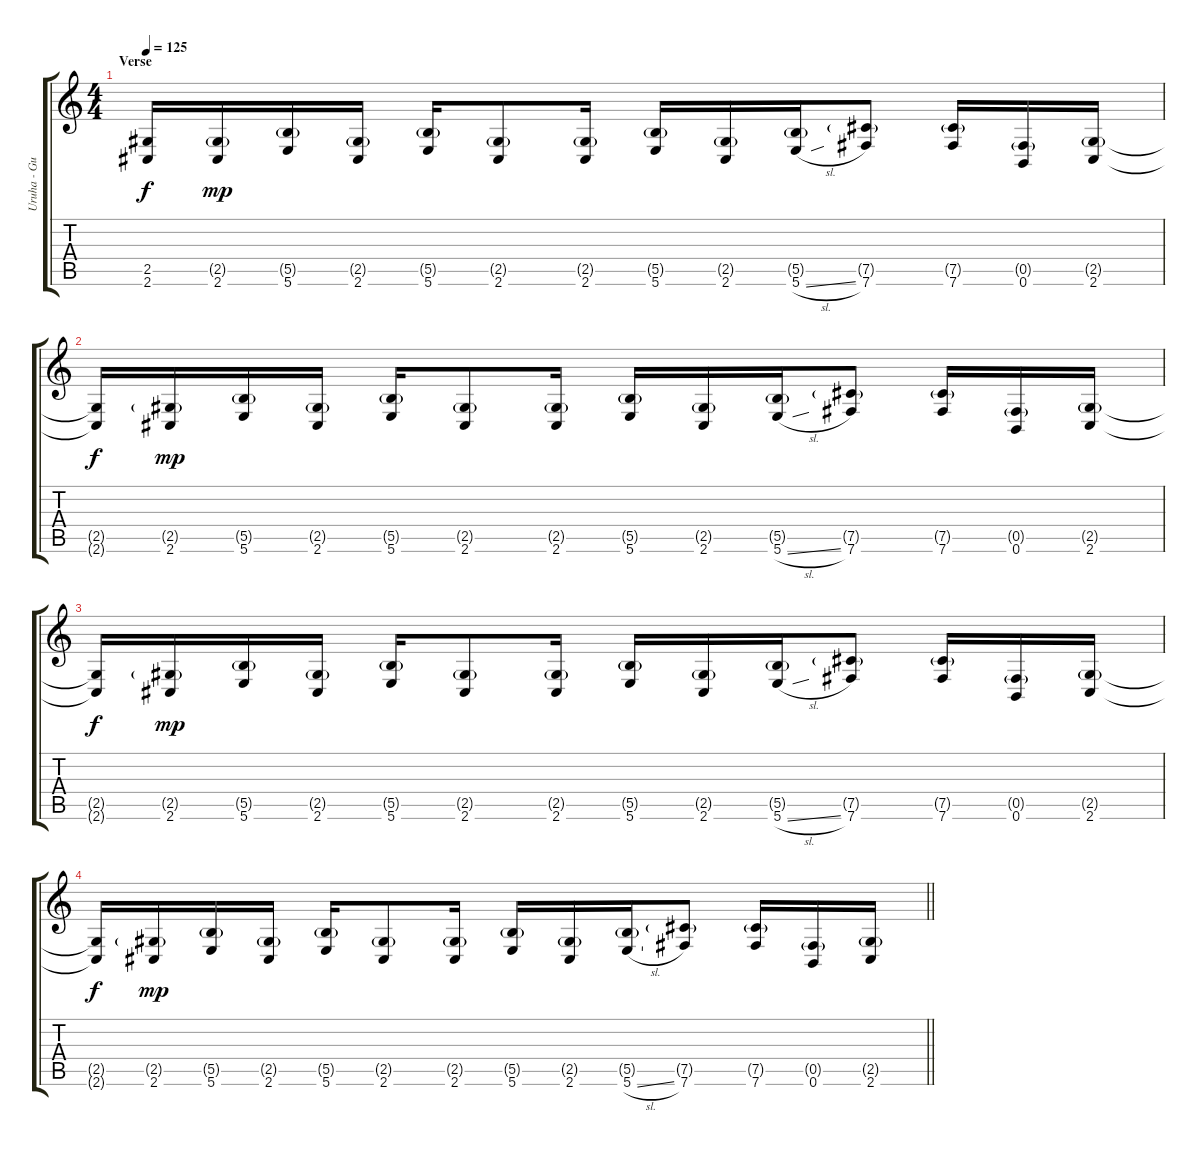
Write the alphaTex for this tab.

\track ("Uruha - Guitar 1" "Uruha - Gu") {instrument overdrivenguitar}
\staff {score tabs}
\tuning (Db4 Ab3 E3 B2 Gb2 B1) {hide}
\ts (4 4)
\section ("" "Verse")
\tempo 125
\clef g2
\ks c
(2.5{t} 2.6{t}).16{dy f} (2.5{g} 2.6).16{dy mp} (5.5{g} 5.6).16 (2.5{g} 2.6).16 (5.5{g} 5.6).16 (2.5{g} 2.6).8 (2.5{g} 2.6).16 (5.5{g} 5.6).16 (2.5{g} 2.6).16 (5.5{g} 5.6{sl}).16 (7.5{g} 7.6).8 (7.5{g} 7.6).16 (0.5{g} 0.6).16 (2.5{g} 2.6).16 |
(2.5{t} 2.6{t}).16{dy f} (2.5{g} 2.6).16{dy mp} (5.5{g} 5.6).16 (2.5{g} 2.6).16 (5.5{g} 5.6).16 (2.5{g} 2.6).8 (2.5{g} 2.6).16 (5.5{g} 5.6).16 (2.5{g} 2.6).16 (5.5{g} 5.6{sl}).16 (7.5{g} 7.6).8 (7.5{g} 7.6).16 (0.5{g} 0.6).16 (2.5{g} 2.6).16 |
(2.5{t} 2.6{t}).16{dy f} (2.5{g} 2.6).16{dy mp} (5.5{g} 5.6).16 (2.5{g} 2.6).16 (5.5{g} 5.6).16 (2.5{g} 2.6).8 (2.5{g} 2.6).16 (5.5{g} 5.6).16 (2.5{g} 2.6).16 (5.5{g} 5.6{sl}).16 (7.5{g} 7.6).8 (7.5{g} 7.6).16 (0.5{g} 0.6).16 (2.5{g} 2.6).16 |
\barLineRight lightlight
(2.5{t} 2.6{t}).16{dy f} (2.5{g} 2.6).16{dy mp} (5.5{g} 5.6).16 (2.5{g} 2.6).16 (5.5{g} 5.6).16 (2.5{g} 2.6).8 (2.5{g} 2.6).16 (5.5{g} 5.6).16 (2.5{g} 2.6).16 (5.5{g} 5.6{sl}).16 (7.5{g} 7.6).8 (7.5{g} 7.6).16 (0.5{g} 0.6).16 (2.5{g} 2.6).16
